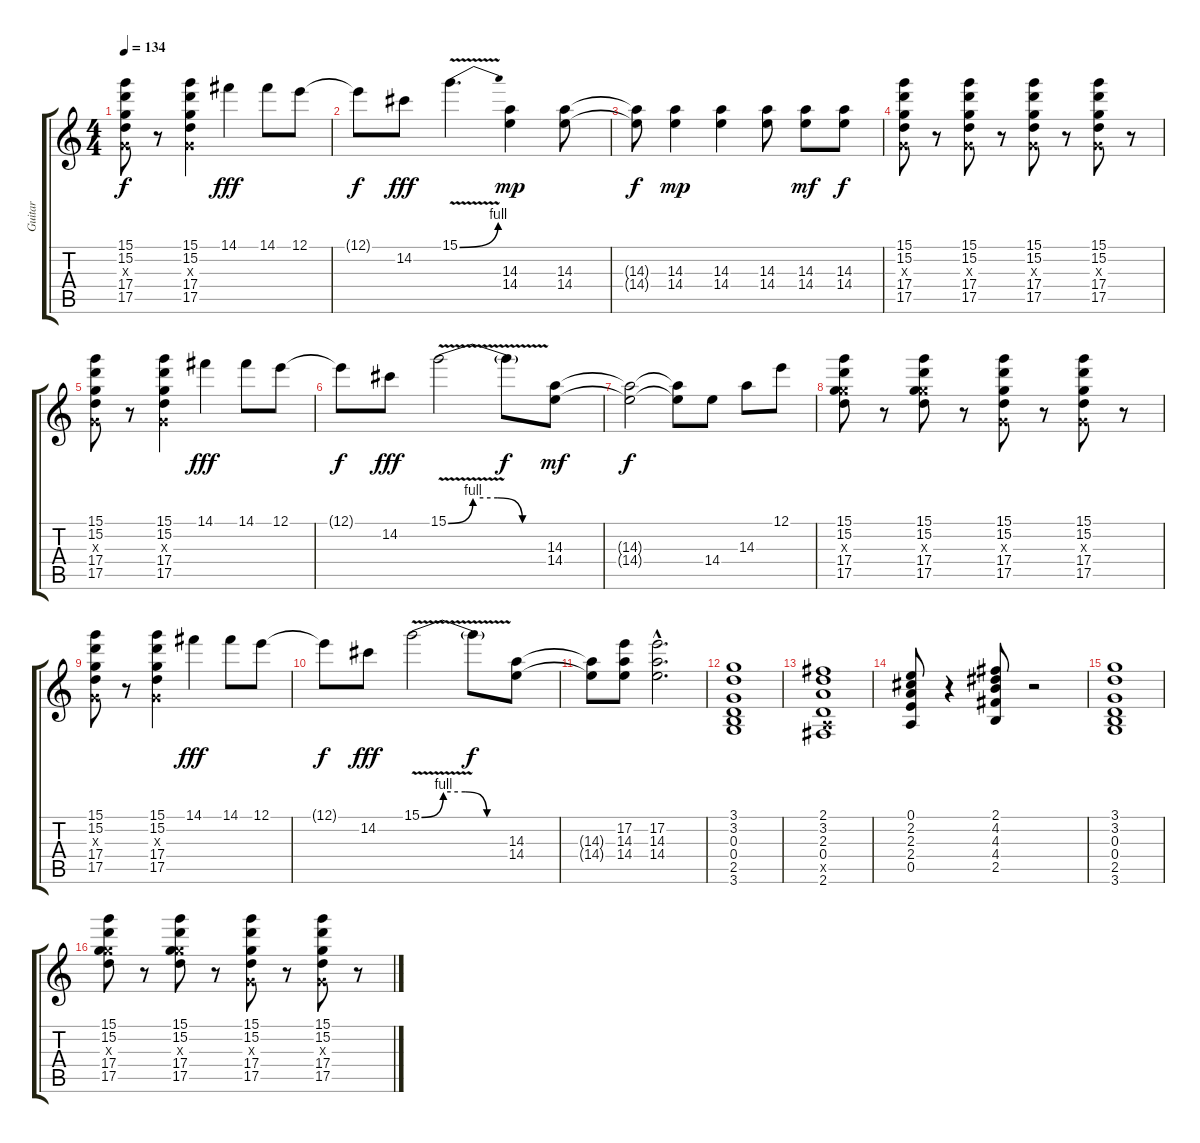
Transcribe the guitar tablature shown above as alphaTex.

\track ("Guitar" "Guitar") {instrument overdrivenguitar}
\staff {score tabs}
\tuning (E4 B3 G3 D3 A2 E2) {hide}
\ts (4 4)
\tempo 134
\clef g2
\ks c
(15.1 15.2 0.3{x} 17.4 17.5).8{dy f} r.8 (15.1 15.2 0.3{x} 17.4 17.5).4 14.1.4{dy fff} 14.1.8 12.1.8 |
12.1{t}.8{dy f} 14.2.8{dy fff} 15.1{be (bend 0 0 60 4) v}.4{d} (14.3 14.4).4{dy mp} (14.3 14.4).8 |
(14.3{t} 14.4{t}).8{dy f} (14.3 14.4).4{dy mp} (14.3 14.4).4 (14.3 14.4).8 (14.3 14.4).8{dy mf} (14.3 14.4).8{dy f} |
(15.1 15.2 0.3{x} 17.4 17.5).8 r.8 (15.1 15.2 0.3{x} 17.4 17.5).8 r.8 (15.1 15.2 0.3{x} 17.4 17.5).8 r.8 (15.1 15.2 0.3{x} 17.4 17.5).8 r.8 |
(15.1 15.2 0.3{x} 17.4 17.5).8 r.8 (15.1 15.2 0.3{x} 17.4 17.5).4 14.1.4{dy fff} 14.1.8 12.1.8 |
12.1{t}.8{dy f} 14.2.8{dy fff} 15.1{be (custom 0 0 15 4 30 4 45 0 60 0) v}.2 15.1{t}.8{dy f} (14.3 14.4).8{dy mf} |
(14.3{t} 14.4{t}).2{dy f} (14.3{t} 14.4{t}).8 14.4.8 14.3.8 12.1.8 |
(15.1 15.2 12.3{x} 17.4 17.5).8 r.8 (15.1 15.2 12.3{x} 17.4 17.5).8 r.8 (15.1 15.2 0.3{x} 17.4 17.5).8 r.8 (15.1 15.2 0.3{x} 17.4 17.5).8 r.8 |
(15.1 15.2 0.3{x} 17.4 17.5).8 r.8 (15.1 15.2 0.3{x} 17.4 17.5).4 14.1.4{dy fff} 14.1.8 12.1.8 |
12.1{t}.8{dy f} 14.2.8{dy fff} 15.1{be (custom 0 0 15 4 30 4 45 0 60 0) v}.2 15.1{t}.8{dy f} (14.3 14.4).8 |
(14.3{t} 14.4{t}).8 (17.2 14.3 14.4).8 (17.2{hac} 14.3{hac} 14.4{hac}).2{d} |
(3.1 3.2 0.3 0.4 2.5 3.6).1 |
(2.1 3.2 2.3 0.4 0.5{x} 2.6).1 |
(0.1 2.2 2.3 2.4 0.5).8 r.4 (2.1 4.2 4.3 4.4 2.5).8 r.2 |
(3.1 3.2 0.3 0.4 2.5 3.6).1 |
(15.1 15.2 12.3{x} 17.4 17.5).8 r.8 (15.1 15.2 12.3{x} 17.4 17.5).8 r.8 (15.1 15.2 0.3{x} 17.4 17.5).8 r.8 (15.1 15.2 0.3{x} 17.4 17.5).8 r.8
